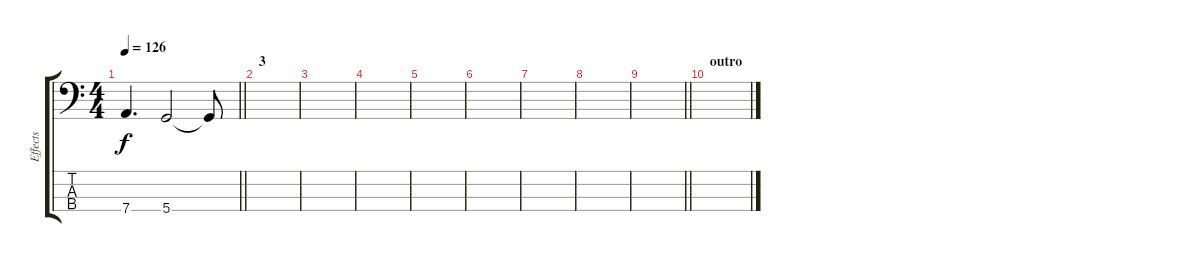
\track ("Effects" "Effects") {instrument distortionguitar}
\staff {score tabs}
\tuning (G2 D2 A1 D1) {hide}
\ts (4 4)
\tempo 126
\clef f4
\barLineRight lightlight
\ks c
7.4.4{d dy f} 5.4.2 5.4{t}.8 |
\section ("" "3")
|
|
|
|
|
|
|
\barLineRight lightlight
|
\section ("" "outro")
